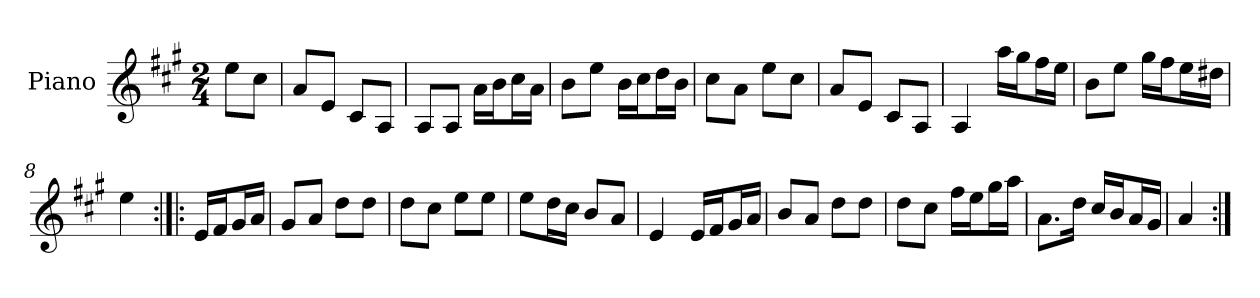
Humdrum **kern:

**kern
*part1
*staff1
*I"Piano
*I'Pno.
*clefG2
*k[f#c#g#]
*M2/4
=
8ee\L
8cc#\J
=1
8a/L
8e/J
8c#/L
8A/J
=2
8A/L
8A/J
16a\LL
16b\J
16cc#\L
16a\JJ
=3
8b\L
8ee\J
16b\LL
16cc#\J
16dd\L
16b\JJ
=4
8cc#\L
8a\J
8ee\L
8cc#\J
=5
8a/L
8e/J
8c#/L
8A/J
=6
4A/
16aa\LL
16gg#\J
16ff#\L
16ee\JJ
=7
8b\L
8ee\J
16gg#\LL
16ff#\J
16ee\L
16dd#X\JJ
=8
4ee\
=9:|!|:
16e/LL
16f#/J
16g#/L
16a/JJ
=10
8g#/L
8a/J
8dd\L
8dd\J
=11
8dd\L
8cc#\J
8ee\L
8ee\J
=12
8ee\L
16dd\L
16cc#\JJ
8b/L
8a/J
=13
4e/
16e/LL
16f#/J
16g#/L
16a/JJ
=14
8b/L
8a/J
8dd\L
8dd\J
=15
8dd\L
8cc#\J
16ff#\LL
16ee\J
16gg#\L
16aa\JJ
=16
8.a\L
16dd\Jk
16cc#/LL
16b/J
16a/L
16g#/JJ
=17
4a/
=:|!
*-
